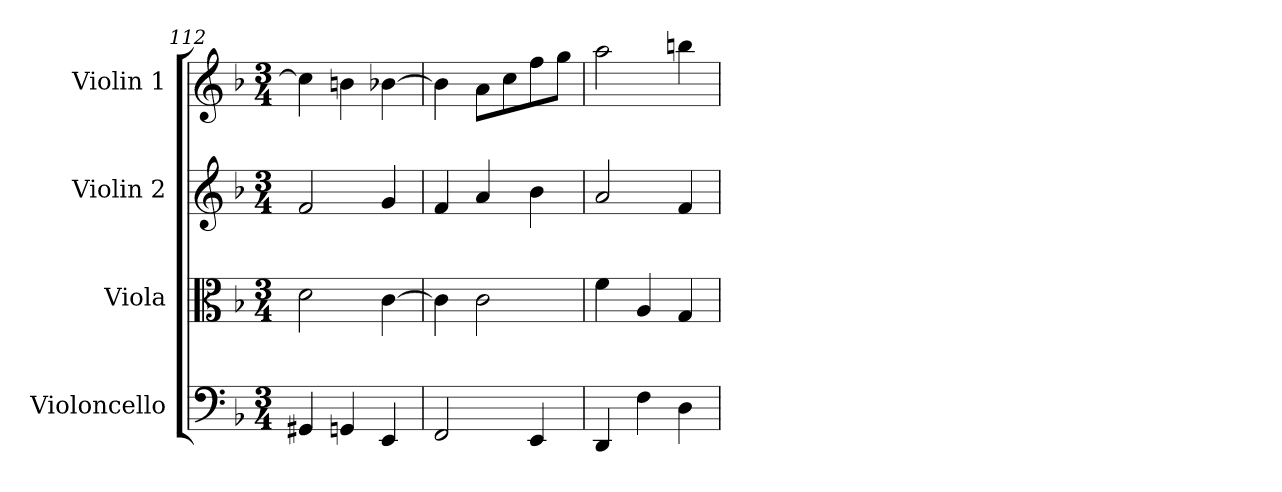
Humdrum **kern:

**kern	**kern	**kern	**kern
*part4	*part3	*part2	*part1
*staff4	*staff3	*staff2	*staff1
*I"Violoncello	*I"Viola	*I"Violin 2	*I"Violin 1
*I'Vc	*I'Vla	*I'Vln	*I'Vln
*clefF4	*clefC3	*clefG2	*clefG2
*k[b-]	*k[b-]	*k[b-]	*k[b-]
*M3/4	*M3/4	*M3/4	*M3/4
=112	=112	=112	=112
4GG#X/	2d\	2f/	4cc\]
4GGn/	.	.	4bn\
4EE/	[4c\	4g/	[4b-X\
=113	=113	=113	=113
2FF/	4c\]	4f/	4b-\]
.	2c\	4a/	8a\L
.	.	.	8cc\
4EE/	.	4b-\	8ff\
.	.	.	8gg\J
=114	=114	=114	=114
4DD/	4f\	2a/	2aa\
4F\	4A/	.	.
4D\	4G/	4f/	4bbn\
=	=	=	=
*-	*-	*-	*-
